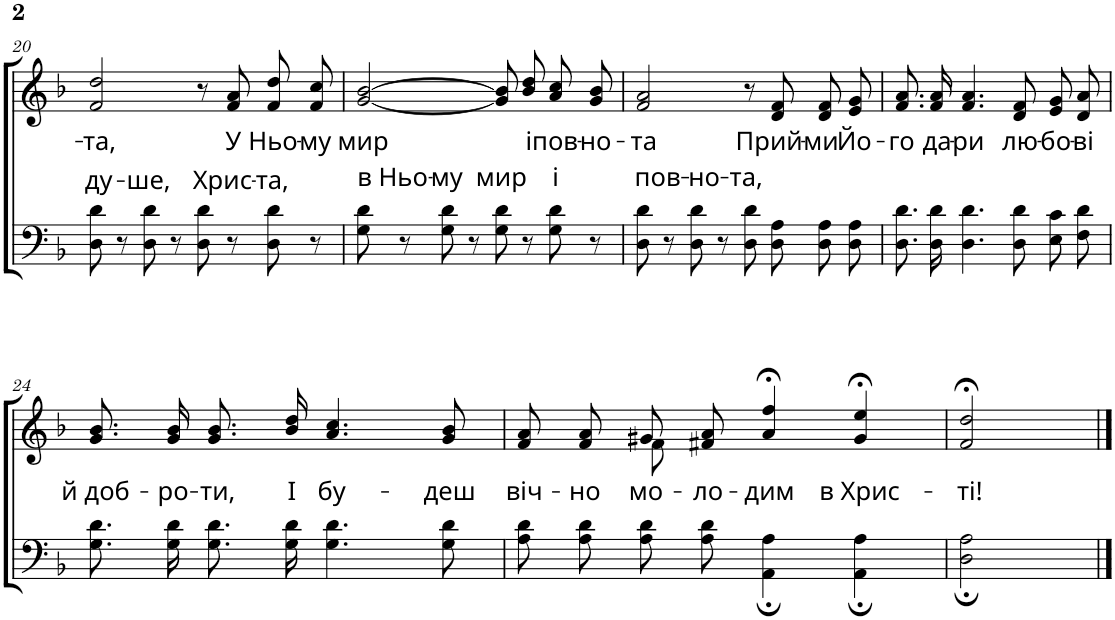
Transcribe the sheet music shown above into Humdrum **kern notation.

**kern	**text	**kern	**text
*part2	*part2	*part1	*part1
*staff2	*staff2	*staff1	*staff1
*I"Voice	*	*I"Voice	*
*I'V	*	*I'V	*
!!LO:PB:g=z
*clefF4	*	*clefG2	*
*k[b-]	*	*k[b-]	*
*M4/4	*	*M4/4	*
=20	=20	=20	=20
!	!LO:LY:a	!	!LO:LY:b
8D\ 8d\	ду-	2f/ 2dd/	-та,
8r	.	.	.
!	!LO:LY:a	!	!
8D\ 8d\	-ше,	.	.
8r	.	.	.
!	!LO:LY:a	!	!
8D\ 8d\	Хрис-	8r	.
!	!	!	!LO:LY:b
8r	.	8f/ 8a/	У
!	!LO:LY:a	!	!LO:LY:b
8D\ 8d\	-та,	8f/ 8dd/L	Ньо-
!	!	!	!LO:LY:b
8r	.	8f/ 8cc/J	-му
=21	=21	=21	=21
!	!LO:LY:a	!	!LO:LY:b
8G\ 8d\	в Ньо-	[2g/ [2b-/	мир
8r	.	.	.
!	!LO:LY:a	!	!
8G\ 8d\	-му	.	.
8r	.	.	.
!	!LO:LY:a	!	!
8G\ 8d\	мир	8g]\ 8b-]\L	.
!	!	!	!LO:LY:b
8r	.	8b-\ 8dd\J	і
!	!LO:LY:a	!	!LO:LY:b
8G\ 8d\	і	8a/ 8cc/L	пов-
!	!	!	!LO:LY:b
8r	.	8g/ 8b-/J	-но-
=22	=22	=22	=22
!	!LO:LY:a	!	!LO:LY:b
8D\ 8d\	пов-	2f/ 2a/	-та
8r	.	.	.
!	!LO:LY:a	!	!
8D\ 8d\	-но-	.	.
8r	.	.	.
!	!LO:LY:a	!	!
8D\ 8d\L	-та,	8r	.
!	!	!	!LO:LY:b
8D\ 8A\J	.	8d/ 8f/	Прий-
!	!	!	!LO:LY:b
8D\ 8A\L	.	8d/ 8f/L	-ми
!	!	!	!LO:LY:b
8D\ 8A\J	.	8e/ 8g/J	Йо-
=23	=23	=23	=23
!	!	!	!LO:LY:b
8.D\ 8.d\L	.	8.f/ 8.a/L	-го
!	!	!	!LO:LY:b
16D\ 16d\Jk	.	16f/ 16a/Jk	да-
!	!	!	!LO:LY:b
4.D\ 4.d\	.	4.f/ 4.a/	-ри
!	!	!	!LO:LY:b
8D\ 8d\	.	8d/ 8f/	лю-
!	!	!	!LO:LY:b
8E\ 8c\L	.	8e/ 8g/L	-бо-
!	!	!	!LO:LY:b
8F\ 8d\J	.	8d/ 8a/J	-ві
!!LO:LB:g=z
=24	=24	=24	=24
!	!	!	!LO:LY:b
8.G\ 8.d\L	.	8.g/ 8.b-/L	й доб-
!	!	!	!LO:LY:b
16G\ 16d\Jk	.	16g/ 16b-/Jk	-ро-
!	!	!	!LO:LY:b
8.G\ 8.d\L	.	8.g\ 8.b-\L	-ти,
!	!	!	!LO:LY:b
16G\ 16d\Jk	.	16b-\ 16dd\Jk	І
!	!	!	!LO:LY:b
4.G\ 4.d\	.	4.a/ 4.cc/	бу-
!	!	!	!LO:LY:b
8G\ 8d\	.	8g/ 8b-/	-деш
=25	=25	=25	=25
!	!	!	!LO:LY:b
*	*	*^	*
8A\ 8d\L	.	8f/ 8a/L	4ryy	віч-
!	!	!	!	!LO:LY:b
8A\ 8d\J	.	8f/ 8a/J	.	-но
!	!	!	!	!LO:LY:b
8A\ 8d\L	.	8g#X/L	8f\	мо-
!	!	!	!	!LO:LY:b
8A\ 8d\J	.	8f#X/ 8a/J	2ryy	-ло-
!	!	!	!	!LO:LY:b
4AA\; 4A\;	.	4a/;< 4ff/;<	.	-дим
!	!	!	!	!LO:LY:b
4AA\; 4A\;	.	4g#/;< 4ee/;<	.	в Хрис-
.	.	.	8ryy	.
=26	=26	=26	=26	=26
!	!	!	!	!LO:LY:b
*	*	*v	*v	*
2D\; 2A\;	.	2f/;< 2dd/;<	-ті!
==	==	==	==
*-	*-	*-	*-
